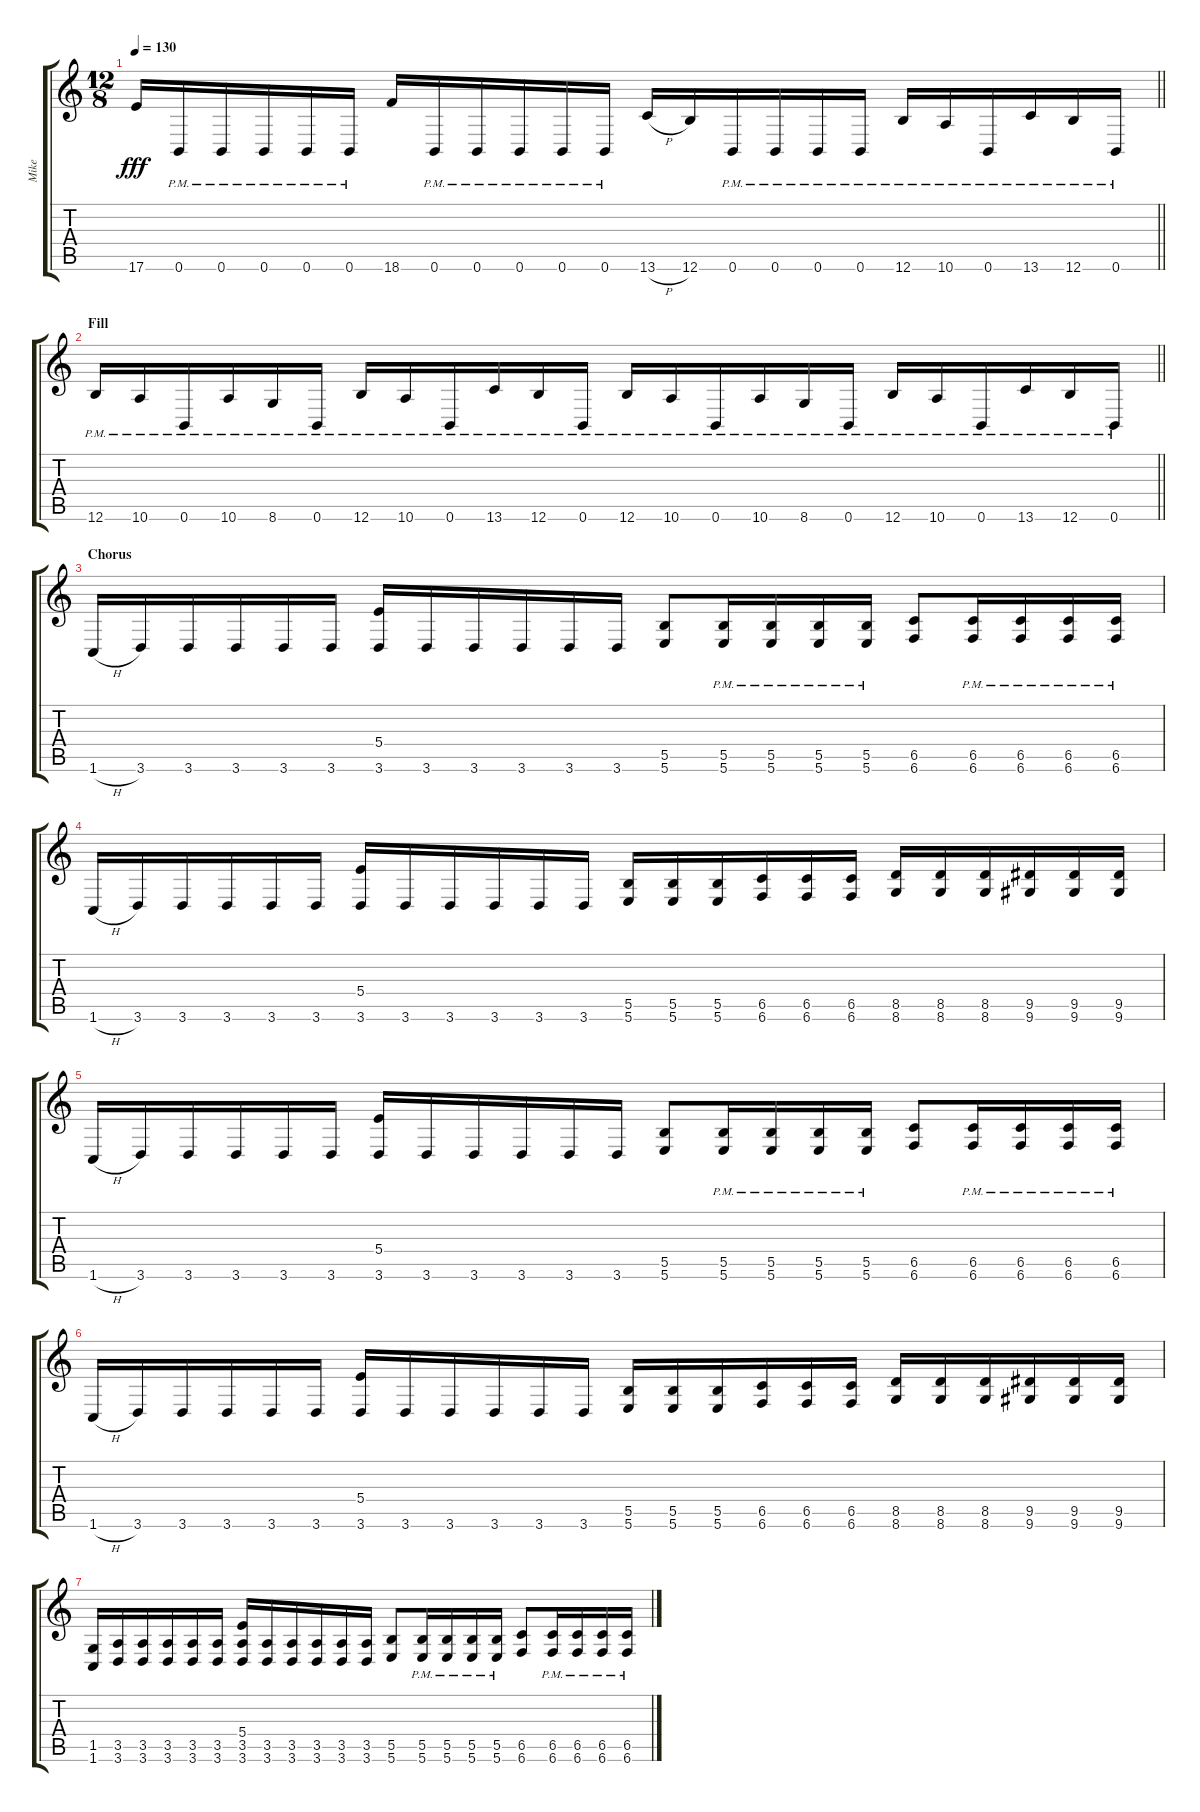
\track ("Mike" "Mike") {instrument distortionguitar}
\staff {score tabs}
\tuning (Db4 Ab3 E3 B2 Gb2 B1) {hide}
\ts (12 8)
\tempo 130
\clef g2
\barLineRight lightlight
\ks c
17.6.16{dy fff} 0.6{pm}.16 0.6{pm}.16 0.6{pm}.16 0.6{pm}.16 0.6{pm}.16 18.6.16 0.6{pm}.16 0.6{pm}.16 0.6{pm}.16 0.6{pm}.16 0.6{pm}.16 13.6{h}.16 12.6.16 0.6{pm}.16 0.6{pm}.16 0.6{pm}.16 0.6{pm}.16 12.6{pm}.16 10.6{pm}.16 0.6{pm}.16 13.6{pm}.16 12.6{pm}.16 0.6{pm}.16 |
\section ("" "Fill")
\barLineRight lightlight
12.6{pm}.16 10.6{pm}.16 0.6{pm}.16 10.6{pm}.16 8.6{pm}.16 0.6{pm}.16 12.6{pm}.16 10.6{pm}.16 0.6{pm}.16 13.6{pm}.16 12.6{pm}.16 0.6{pm}.16 12.6{pm}.16 10.6{pm}.16 0.6{pm}.16 10.6{pm}.16 8.6{pm}.16 0.6{pm}.16 12.6{pm}.16 10.6{pm}.16 0.6{pm}.16 13.6{pm}.16 12.6{pm}.16 0.6{pm}.16 |
\section ("" "Chorus")
1.6{h}.16 3.6.16 3.6.16 3.6.16 3.6.16 3.6.16 (5.4 3.6).16 3.6.16 3.6.16 3.6.16 3.6.16 3.6.16 (5.5 5.6).8 (5.5{pm} 5.6{pm}).16 (5.5{pm} 5.6{pm}).16 (5.5{pm} 5.6{pm}).16 (5.5{pm} 5.6{pm}).16 (6.5 6.6).8 (6.5{pm} 6.6{pm}).16 (6.5{pm} 6.6{pm}).16 (6.5{pm} 6.6{pm}).16 (6.5{pm} 6.6{pm}).16 |
1.6{h}.16 3.6.16 3.6.16 3.6.16 3.6.16 3.6.16 (5.4 3.6).16 3.6.16 3.6.16 3.6.16 3.6.16 3.6.16 (5.5 5.6).16 (5.5 5.6).16 (5.5 5.6).16 (6.5 6.6).16 (6.5 6.6).16 (6.5 6.6).16 (8.5 8.6).16 (8.5 8.6).16 (8.5 8.6).16 (9.5 9.6).16 (9.5 9.6).16 (9.5 9.6).16 |
1.6{h}.16 3.6.16 3.6.16 3.6.16 3.6.16 3.6.16 (5.4 3.6).16 3.6.16 3.6.16 3.6.16 3.6.16 3.6.16 (5.5 5.6).8 (5.5{pm} 5.6{pm}).16 (5.5{pm} 5.6{pm}).16 (5.5{pm} 5.6{pm}).16 (5.5{pm} 5.6{pm}).16 (6.5 6.6).8 (6.5{pm} 6.6{pm}).16 (6.5{pm} 6.6{pm}).16 (6.5{pm} 6.6{pm}).16 (6.5{pm} 6.6{pm}).16 |
1.6{h}.16 3.6.16 3.6.16 3.6.16 3.6.16 3.6.16 (5.4 3.6).16 3.6.16 3.6.16 3.6.16 3.6.16 3.6.16 (5.5 5.6).16 (5.5 5.6).16 (5.5 5.6).16 (6.5 6.6).16 (6.5 6.6).16 (6.5 6.6).16 (8.5 8.6).16 (8.5 8.6).16 (8.5 8.6).16 (9.5 9.6).16 (9.5 9.6).16 (9.5 9.6).16 |
(1.5 1.6).16 (3.5 3.6).16 (3.5 3.6).16 (3.5 3.6).16 (3.5 3.6).16 (3.5 3.6).16 (5.4 3.5 3.6).16 (3.5 3.6).16 (3.5 3.6).16 (3.5 3.6).16 (3.5 3.6).16 (3.5 3.6).16 (5.5 5.6).8 (5.5{pm} 5.6{pm}).16 (5.5{pm} 5.6{pm}).16 (5.5{pm} 5.6{pm}).16 (5.5{pm} 5.6{pm}).16 (6.5 6.6).8 (6.5{pm} 6.6{pm}).16 (6.5{pm} 6.6{pm}).16 (6.5{pm} 6.6{pm}).16 (6.5{pm} 6.6{pm}).16
